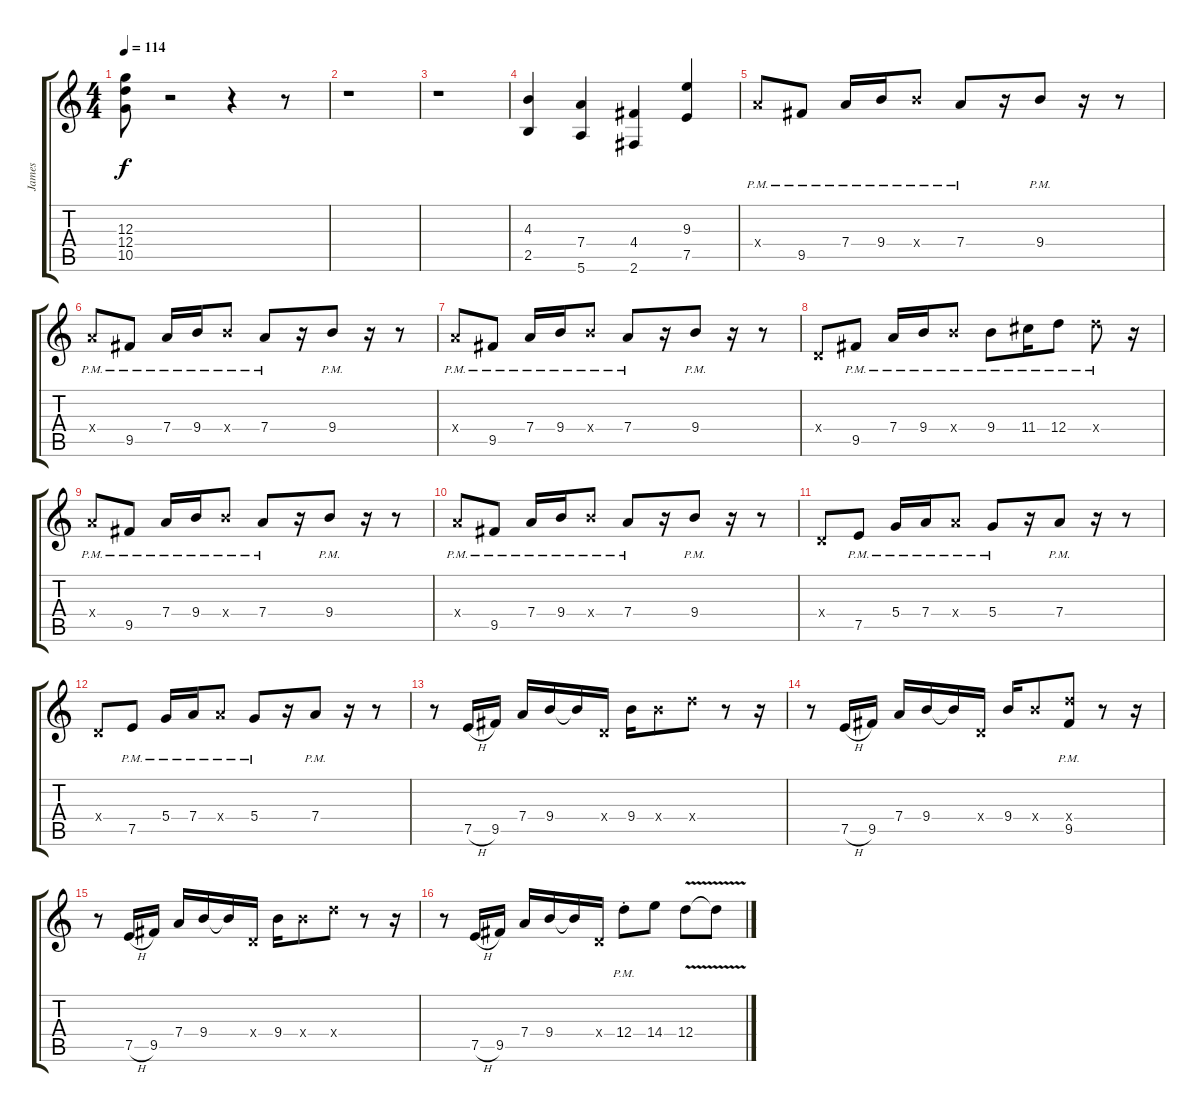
\track ("James" "James") {instrument electricguitarclean}
\staff {score tabs}
\tuning (E4 B3 G3 D3 A2 E2) {hide}
\ts (4 4)
\tempo 114
\clef g2
\ks c
(12.3 12.4 10.5).8{dy f} r.2 r.4 r.8 |
r.1 |
r.1 |
(4.3 2.5).4 (7.4 5.6).4 (4.4 2.6).4 (9.3 7.5).4 |
7.4{pm x}.8{volume 14 instrument electricguitarclean} 9.5{pm}.8 7.4{pm}.16 9.4{pm}.16 9.4{pm x}.8 7.4{pm}.8 r.16 9.4{pm}.8 r.16 r.8 |
7.4{pm x}.8 9.5{pm}.8 7.4{pm}.16 9.4{pm}.16 9.4{pm x}.8 7.4{pm}.8 r.16 9.4{pm}.8 r.16 r.8 |
7.4{pm x}.8 9.5{pm}.8 7.4{pm}.16 9.4{pm}.16 9.4{pm x}.8 7.4{pm}.8 r.16 9.4{pm}.8 r.16 r.8 |
0.4{x}.8 9.5{pm}.8 7.4{pm}.16 9.4{pm}.16 9.4{pm x}.8 9.4{pm}.8 11.4{pm}.16 12.4{pm}.8 12.4{pm x}.8 r.16 |
7.4{pm x}.8 9.5{pm}.8 7.4{pm}.16 9.4{pm}.16 9.4{pm x}.8 7.4{pm}.8 r.16 9.4{pm}.8 r.16 r.8 |
7.4{pm x}.8 9.5{pm}.8 7.4{pm}.16 9.4{pm}.16 9.4{pm x}.8 7.4{pm}.8 r.16 9.4{pm}.8 r.16 r.8 |
0.4{x}.8 7.5{pm}.8 5.4{pm}.16 7.4{pm}.16 7.4{pm x}.8 5.4{pm}.8 r.16 7.4{pm}.8 r.16 r.8 |
0.4{x}.8 7.5{pm}.8 5.4{pm}.16 7.4{pm}.16 7.4{pm x}.8 5.4{pm}.8 r.16 7.4{pm}.8 r.16 r.8 |
r.8{volume 6 instrument electricguitarclean} 7.5{h}.16 9.5.16 7.4.16 9.4.16 9.4{t}.16 0.4{x}.16 9.4.16 9.4{x}.8 12.4{x}.8 r.8 r.16 |
r.8 7.5{h}.16 9.5.16 7.4.16 9.4.16 9.4{t}.16 0.4{x}.16 9.4.16 9.4{x}.8 (12.4{x} 9.5{pm}).8 r.8 r.16 |
r.8 7.5{h}.16 9.5.16 7.4.16 9.4.16 9.4{t}.16 0.4{x}.16 9.4.16 9.4{x}.8 12.4{x}.8 r.8 r.16 |
r.8 7.5{h}.16 9.5.16 7.4.16 9.4.16 9.4{t}.16 0.4{x}.16 12.4{pm st}.8 14.4.8 12.4{v}.8 12.4{t}.8
